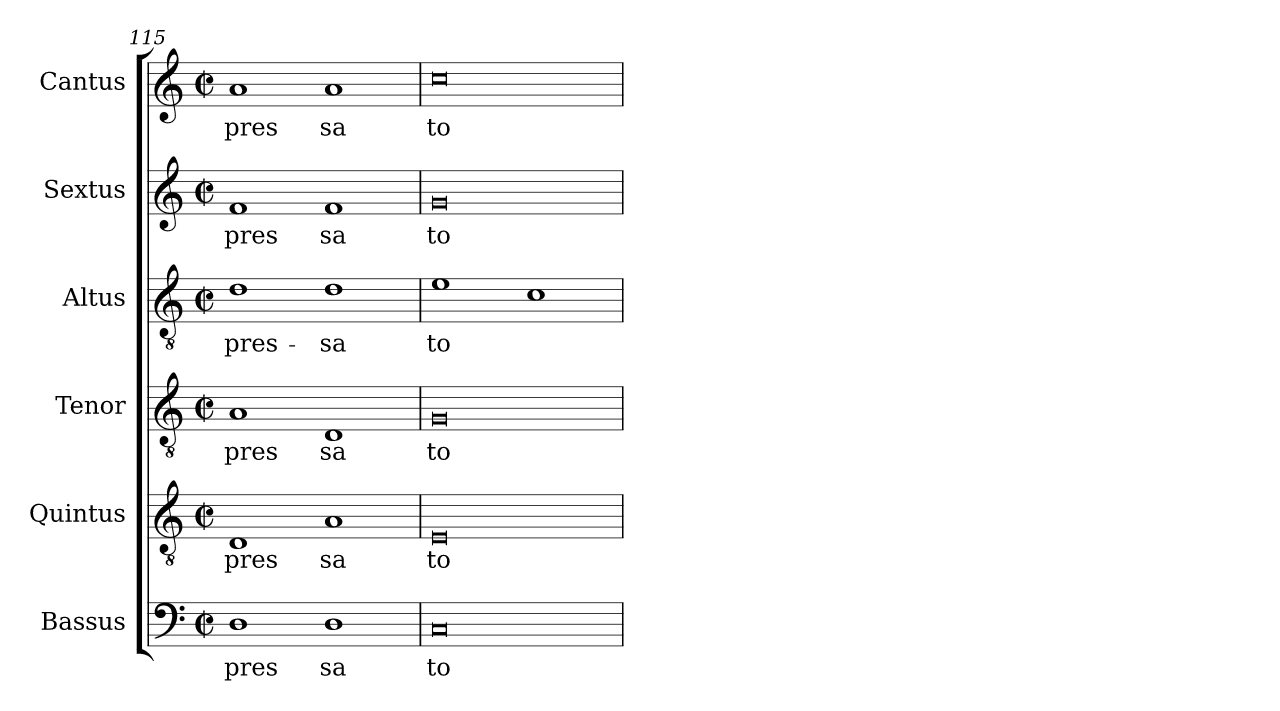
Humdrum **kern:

**kern	**text	**kern	**text	**kern	**text	**kern	**text	**kern	**text	**kern	**text
*part6	*part6	*part5	*part5	*part4	*part4	*part3	*part3	*part2	*part2	*part1	*part1
*staff6	*staff6	*staff5	*staff5	*staff4	*staff4	*staff3	*staff3	*staff2	*staff2	*staff1	*staff1
*I"Bassus	*	*I"Quintus	*	*I"Tenor	*	*I"Altus	*	*I"Sextus	*	*I"Cantus	*
*I'Bassus	*	*I'Quintus	*	*I'Tenor	*	*I'Altus	*	*	*	*I'Cantus	*
*clefF4	*	*clefGv2	*	*clefGv2	*	*clefGv2	*	*clefG2	*	*clefG2	*
*k[]	*	*k[]	*	*k[]	*	*k[]	*	*k[]	*	*k[]	*
*C:	*	*C:	*	*C:	*	*C:	*	*C:	*	*C:	*
*M2/2	*	*M2/2	*	*M2/2	*	*M2/2	*	*M2/2	*	*M2/2	*
*met(c|)	*	*met(c|)	*	*met(c|)	*	*met(c|)	*	*met(c|)	*	*met(c|)	*
=115	=115	=115	=115	=115	=115	=115	=115	=115	=115	=115	=115
!	!LO:LY:b:cj	!	!LO:LY:b	!	!LO:LY:b	!	!LO:LY:b:cj	!	!LO:LY:b:cj	!	!LO:LY:b:cj
1D	pres	1D	pres	1A	pres	1d	-pres-	1f	pres	1a	pres
!	!LO:LY:b:cj	!	!LO:LY:b	!	!LO:LY:b	!	!LO:LY:b:cj	!	!LO:LY:b:cj	!	!LO:LY:b:cj
1D	sa	1A	sa	1D	sa	1d	-sa	1f	sa	1a	sa
=116	=116	=116	=116	=116	=116	=116	=116	=116	=116	=116	=116
!	!LO:LY:b:cj	!	!LO:LY:b	!	!LO:LY:b	!	!LO:LY:b:cj	!	!LO:LY:b:cj	!	!LO:LY:b:cj
0C	to	0E	to	0G	to	1e	to-	0g	to	0cc	to
!	!	!	!	!	!	!	!LO:LY:b:cj	!	!	!	!
.	.	.	.	.	.	1c	--	.	.	.	.
=	=	=	=	=	=	=	=	=	=	=	=
*-	*-	*-	*-	*-	*-	*-	*-	*-	*-	*-	*-
